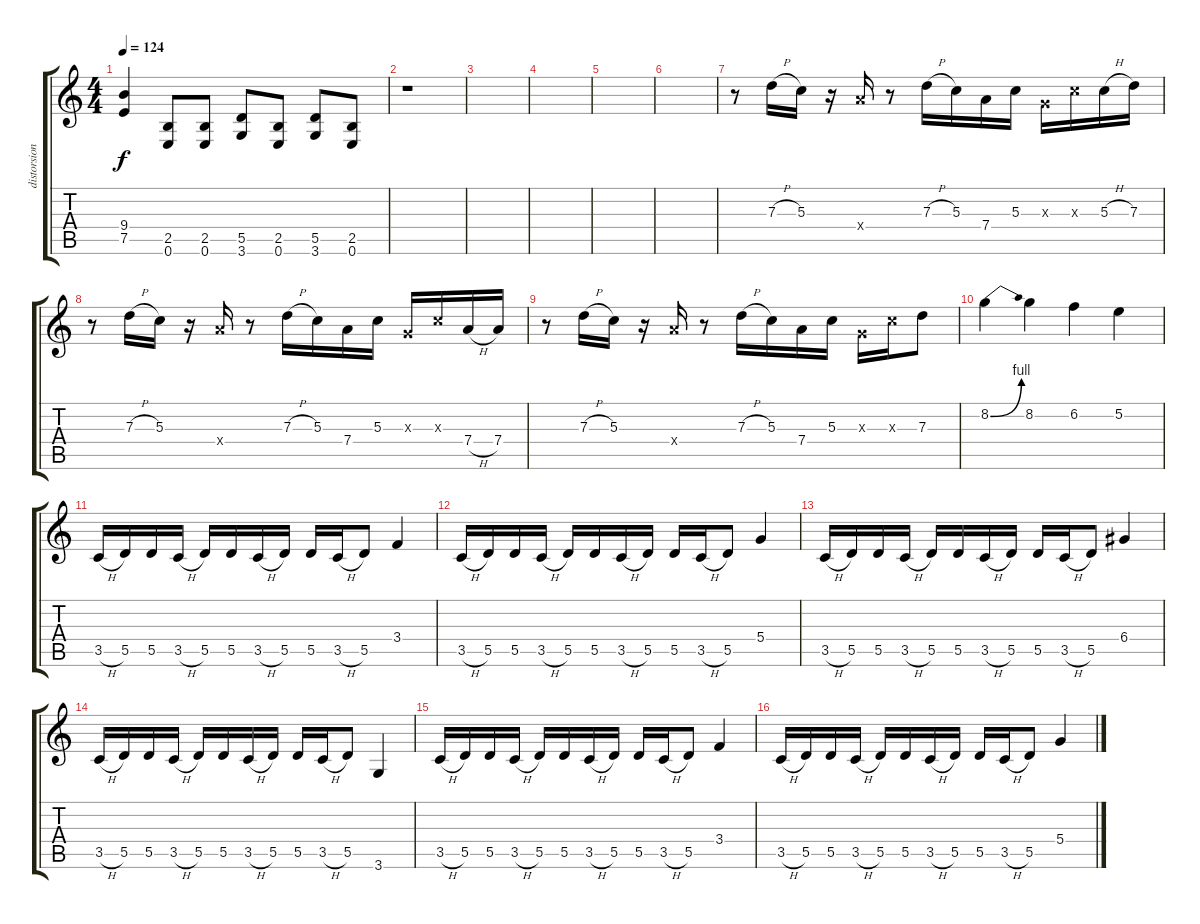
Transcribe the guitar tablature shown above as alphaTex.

\track ("distorsion guitar" "distorsion") {instrument overdrivenguitar}
\staff {score tabs}
\tuning (E4 B3 G3 D3 A2 E2) {hide}
\ts (4 4)
\tempo 124
\clef g2
\ks c
(9.4 7.5).4{dy f} (2.5 0.6).8 (2.5 0.6).8 (5.5 3.6).8 (2.5 0.6).8 (5.5 3.6).8 (2.5 0.6).8 |
r.1 |
|
|
|
|
r.8 7.3{h}.16 5.3.16 r.16 7.4{x}.16 r.8 7.3{h}.16 5.3.16 7.4.16 5.3.16 0.3{x}.16 5.3{x}.16 5.3{h}.16 7.3.16 |
r.8 7.3{h}.16 5.3.16 r.16 7.4{x}.16 r.8 7.3{h}.16 5.3.16 7.4.16 5.3.16 0.3{x}.16 5.3{x}.16 7.4{h}.16 7.4.16 |
r.8 7.3{h}.16 5.3.16 r.16 7.4{x}.16 r.8 7.3{h}.16 5.3.16 7.4.16 5.3.16 0.3{x}.16 5.3{x}.16 7.3.8 |
8.2{be (bend 0 0 60 4)}.4 8.2.4 6.2.4 5.2.4 |
3.5{h}.16 5.5.16 5.5.16 3.5{h}.16 5.5.16 5.5.16 3.5{h}.16 5.5.16 5.5.16 3.5{h}.16 5.5.8 3.4.4 |
3.5{h}.16 5.5.16 5.5.16 3.5{h}.16 5.5.16 5.5.16 3.5{h}.16 5.5.16 5.5.16 3.5{h}.16 5.5.8 5.4.4 |
3.5{h}.16 5.5.16 5.5.16 3.5{h}.16 5.5.16 5.5.16 3.5{h}.16 5.5.16 5.5.16 3.5{h}.16 5.5.8 6.4.4 |
3.5{h}.16 5.5.16 5.5.16 3.5{h}.16 5.5.16 5.5.16 3.5{h}.16 5.5.16 5.5.16 3.5{h}.16 5.5.8 3.6.4 |
3.5{h}.16 5.5.16 5.5.16 3.5{h}.16 5.5.16 5.5.16 3.5{h}.16 5.5.16 5.5.16 3.5{h}.16 5.5.8 3.4.4 |
3.5{h}.16 5.5.16 5.5.16 3.5{h}.16 5.5.16 5.5.16 3.5{h}.16 5.5.16 5.5.16 3.5{h}.16 5.5.8 5.4.4
